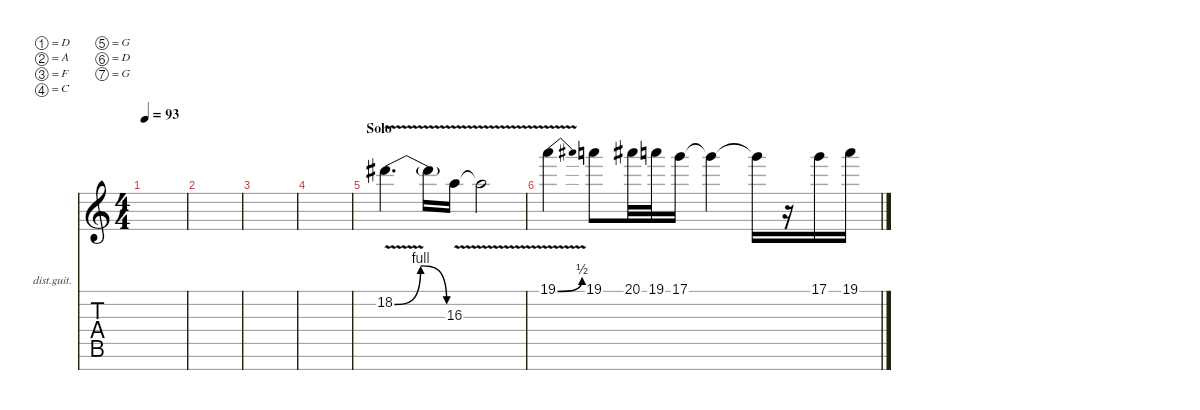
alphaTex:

\defaultSystemsLayout 2
\hideDynamics
\bracketExtendMode nobrackets
\firstSystemTrackNameOrientation horizontal
\otherSystemsTrackNameOrientation horizontal
\track ("Distortion Guitar" "dist.guit.") {defaultSystemsLayout 2 instrument distortionguitar}
\staff {score tabs}
\tuning (D4 A3 F3 C3 G2 D2 G1)
\ts (4 4)
\tempo 93
\clef g2
\ks c
|
|
|
|
\section ("" "Solo")
18.2{be (bendrelease 0 0 4.8 4 41.4 4 50.4 0) v acc #}.4{d instrument distortionguitar beam Down} 18.2{t acc #}.16{beam Down} 16.3{v}.16{beam Down} 16.3{t}.2{beam Down} |
19.1{be (bend 0 0 13.2 2) v}.4{beam Down} 19.1.8{beam Down} 20.1{acc #}.32{beam Down} 19.1.32{beam Down} 17.1.16{beam Down} 17.1{t}.4{beam Down} 17.1{t}.16{beam Down} r.16{beam Down} 17.1.16{beam Down} 19.1.16{beam Down}
